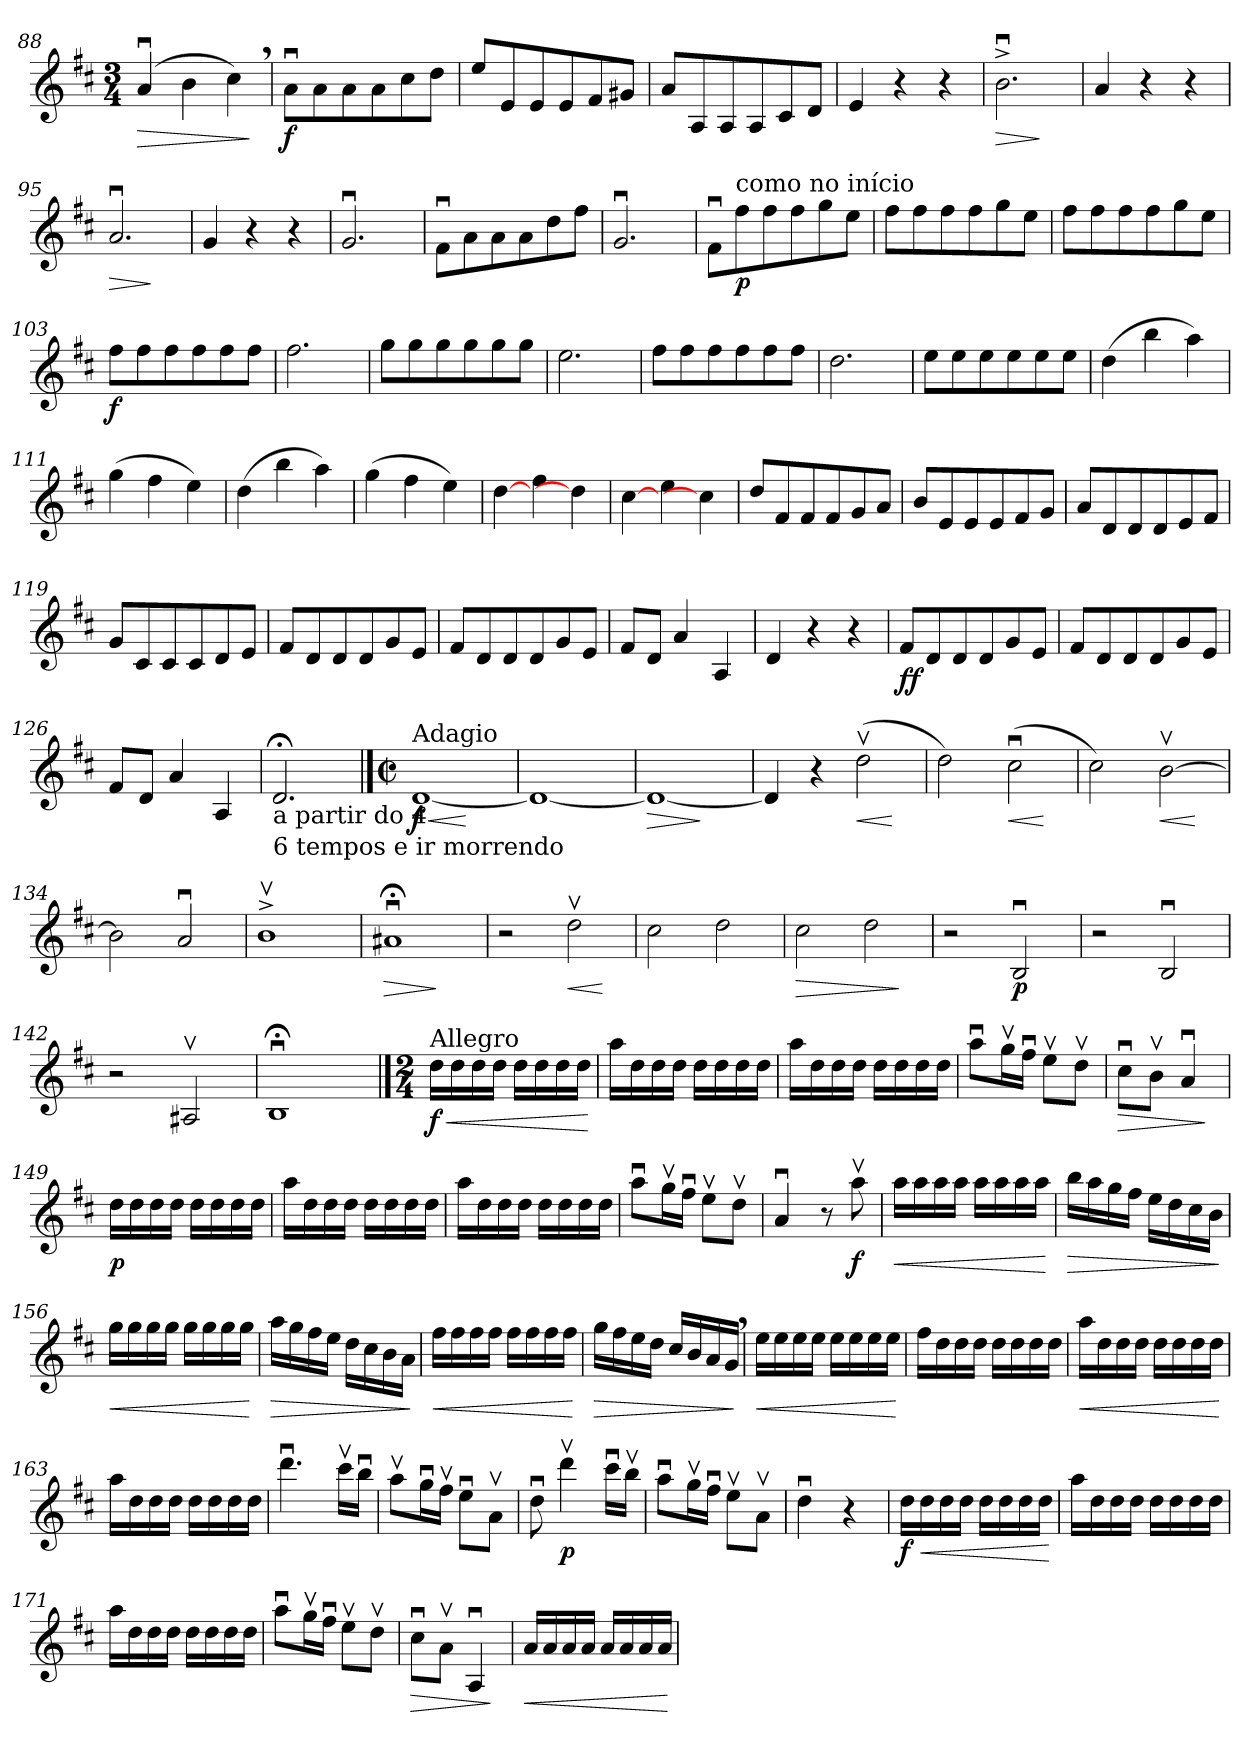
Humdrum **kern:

**kern	**dynam
*part1	*part1
*staff1	*staff1
!!LO:LB:g=z
*clefG2	*
*k[f#c#]	*
*M3/4	*
=88	=88
!	!LO:HP:b
(>4au/	>
4b\	.
4cc#,\)	.
.	]
=89	=89
!	!LO:DY:b
8au\L	f
8a\	.
8a\	.
8a\	.
8cc#\	.
8dd\J	.
=90	=90
8ee/L	.
8e/	.
8e/	.
8e/	.
8f#/	.
8g#X/J	.
=91	=91
8a/L	.
8A/	.
8A/	.
8A/	.
8c#/	.
8d/J	.
=92	=92
4e/	.
4r	.
4r	.
=93	=93
!	!LO:HP:b
2.bu^\	>
.	]
=94	=94
4a/	.
4r	.
4r	.
=95	=95
!	!LO:HP:b
2.au/	>
.	]
!!LO:LB:g=z
=96	=96
4g/	.
4r	.
4r	.
=97	=97
2.gu/	.
=98	=98
8f#u\L	.
8a\	.
8a\	.
8a\	.
8dd\	.
8ff#\J	.
=99	=99
2.gu/	.
=100	=100
8f#u\L	.
!LO:TX:a:t=como no início	!
!	!LO:DY:b
8ff#\	p
8ff#\	.
8ff#\	.
8gg\	.
8ee\J	.
=101	=101
8ff#\L	.
8ff#\	.
8ff#\	.
8ff#\	.
8gg\	.
8ee\J	.
=102	=102
8ff#\L	.
8ff#\	.
8ff#\	.
8ff#\	.
8gg\	.
8ee\J	.
!!LO:LB:g=z
=103	=103
!	!LO:DY:b
8ff#\L	f
8ff#\	.
8ff#\	.
8ff#\	.
8ff#\	.
8ff#\J	.
=104	=104
2.ff#\	.
=105	=105
8gg\L	.
8gg\	.
8gg\	.
8gg\	.
8gg\	.
8gg\J	.
=106	=106
2.ee\	.
=107	=107
8ff#\L	.
8ff#\	.
8ff#\	.
8ff#\	.
8ff#\	.
8ff#\J	.
=108	=108
2.dd\	.
=109	=109
8ee\L	.
8ee\	.
8ee\	.
8ee\	.
8ee\	.
8ee\J	.
!!LO:LB:g=z
=110	=110
(>4dd\	.
4bb\	.
4aa\)	.
=111	=111
(>4gg\	.
4ff#\	.
4ee\)	.
=112	=112
(>4dd\	.
4bb\	.
4aa\)	.
=113	=113
(>4gg\	.
4ff#\	.
4ee\)	.
=114	=114
[4dd\	.
4ff#\	.
4dd\]	.
=115	=115
[4cc#\	.
4ee\	.
4cc#\]	.
!!LO:LB:g=z
=116	=116
8dd/L	.
8f#/	.
8f#/	.
8f#/	.
8g/	.
8a/J	.
=117	=117
8b/L	.
8e/	.
8e/	.
8e/	.
8f#/	.
8g/J	.
=118	=118
8a/L	.
8d/	.
8d/	.
8d/	.
8e/	.
8f#/J	.
=119	=119
8g/L	.
8c#/	.
8c#/	.
8c#/	.
8d/	.
8e/J	.
=120	=120
8f#/L	.
8d/	.
8d/	.
8d/	.
8g/	.
8e/J	.
=121	=121
8f#/L	.
8d/	.
8d/	.
8d/	.
8g/	.
8e/J	.
!!LO:LB:g=z
=122	=122
8f#/L	.
8d/J	.
4a/	.
4A/	.
=123	=123
4d/	.
4r	.
4r	.
=124	=124
!	!LO:DY:b
8f#/L	ff
8d/	.
8d/	.
8d/	.
8g/	.
8e/J	.
=125	=125
8f#/L	.
8d/	.
8d/	.
8d/	.
8g/	.
8e/J	.
=126	=126
8f#/L	.
8d/J	.
4a/	.
4A/	.
=127	=127
!LO:TX:b:t=6 tempos e ir morrendo	!
!LO:TX:b:t=a partir do 4	!
2.d;</	.
!!LO:LB:g=z
==128	==128
*M2/2	*
*met(c|)	*
!LO:TX:a:t=Adagio	!
!	!LO:HP:b
!	!LO:DY:n=1:b
[1d	< f
.	[
=129	=129
1d_	.
=130	=130
!	!LO:HP:b
1d_	>
.	]
=131	=131
4d/]	.
4r	.
!	!LO:HP:b
(>2ddv\	<
.	[
=132	=132
2dd\)	.
!	!LO:HP:b
(>2cc#u\	<
.	[
=133	=133
2cc#\)	.
!	!LO:HP:b
[2bv\	<
.	[
=134	=134
2b\]	.
2au/	.
!!LO:LB:g=z
=135	=135
1bv^	.
=136	=136
!	!LO:HP:b
1a#X;<u	>
.	]
=137	=137
2r	.
!	!LO:HP:b
2ddv\	<
.	[
=138	=138
2cc#\	.
2dd\	.
=139	=139
!	!LO:HP:b
2cc#\	>
2dd\	.
.	]
=140	=140
2r	.
!	!LO:DY:b
2Bu/	p
=141	=141
2r	.
2Bu/	.
=142	=142
2r	.
2A#Xv/	.
=143	=143
1B;<u	.
!!LO:PB:g=z
==144	==144
*M2/4	*
!LO:TX:a:t=Allegro	!
!	!LO:HP:b
!	!LO:DY:n=1:b
16dd\LL	< f
16dd\	.
16dd\	.
16dd\JJ	.
16dd\LL	.
16dd\	.
16dd\	.
16dd\JJ	.
.	[
=145	=145
16aa\LL	.
16dd\	.
16dd\	.
16dd\JJ	.
16dd\LL	.
16dd\	.
16dd\	.
16dd\JJ	.
=146	=146
16aa\LL	.
16dd\	.
16dd\	.
16dd\JJ	.
16dd\LL	.
16dd\	.
16dd\	.
16dd\JJ	.
=147	=147
8aau\L	.
16ggv\L	.
16ff#u\JJ	.
8eev\L	.
8ddv\J	.
=148	=148
!	!LO:HP:b
8cc#u\L	>
8bv\J	.
4au/	.
.	]
=149	=149
!	!LO:DY:b
16dd\LL	p
16dd\	.
16dd\	.
16dd\JJ	.
16dd\LL	.
16dd\	.
16dd\	.
16dd\JJ	.
!!LO:LB:g=z
=150	=150
16aa\LL	.
16dd\	.
16dd\	.
16dd\JJ	.
16dd\LL	.
16dd\	.
16dd\	.
16dd\JJ	.
=151	=151
16aa\LL	.
16dd\	.
16dd\	.
16dd\JJ	.
16dd\LL	.
16dd\	.
16dd\	.
16dd\JJ	.
=152	=152
8aau\L	.
16ggv\L	.
16ff#u\JJ	.
8eev\L	.
8ddv\J	.
=153	=153
4au/	.
8r	.
!	!LO:DY:b
8aav\	f
=154	=154
!	!LO:HP:b
16aa\LL	<
16aa\	.
16aa\	.
16aa\JJ	.
16aa\LL	.
16aa\	.
16aa\	.
16aa\JJ	.
.	[
=155	=155
!	!LO:HP:b
16bb\LL	>
16aa\	.
16gg\	.
16ff#\JJ	.
16ee\LL	.
16dd\	.
16cc#\	.
16b\JJ	.
.	]
!!LO:LB:g=z
=156	=156
!	!LO:HP:b
16gg\LL	<
16gg\	.
16gg\	.
16gg\JJ	.
16gg\LL	.
16gg\	.
16gg\	.
16gg\JJ	.
.	[
=157	=157
!	!LO:HP:b
16aa\LL	>
16gg\	.
16ff#\	.
16ee\JJ	.
16dd\LL	.
16cc#\	.
16b\	.
16a\JJ	.
.	]
=158	=158
!	!LO:HP:b
16ff#\LL	<
16ff#\	.
16ff#\	.
16ff#\JJ	.
16ff#\LL	.
16ff#\	.
16ff#\	.
16ff#\JJ	.
.	[
=159	=159
!	!LO:HP:b
16gg\LL	>
16ff#\	.
16ee\	.
16dd\JJ	.
16cc#/LL	.
16b/	.
16a/	.
16g,/JJ	.
.	]
=160	=160
!	!LO:HP:b
16ee\LL	<
16ee\	.
16ee\	.
16ee\JJ	.
16ee\LL	.
16ee\	.
16ee\	.
16ee\JJ	.
.	[
=161	=161
16ff#\LL	.
16dd\	.
16dd\	.
16dd\JJ	.
16dd\LL	.
16dd\	.
16dd\	.
16dd\JJ	.
!!LO:LB:g=z
=162	=162
!	!LO:HP:b
16aa\LL	<
16dd\	.
16dd\	.
16dd\JJ	.
16dd\LL	.
16dd\	.
16dd\	.
16dd\JJ	.
.	[
=163	=163
16aa\LL	.
16dd\	.
16dd\	.
16dd\JJ	.
16dd\LL	.
16dd\	.
16dd\	.
16dd\JJ	.
=164	=164
4.dddu\	.
16ccc#v\LL	.
16bbu\JJ	.
=165	=165
8aav\L	.
16ggu\L	.
16ff#v\JJ	.
8eeu\L	.
8av\J	.
=166	=166
8ddu\	.
!	!LO:DY:b
4dddv\	p
16ccc#u\LL	.
16bbv\JJ	.
=167	=167
8aau\L	.
16ggv\L	.
16ff#u\JJ	.
8eev\L	.
8av\J	.
=168	=168
4ddu\	.
4r	.
!!LO:LB:g=z
=169	=169
!	!LO:DY:b
16dd\LL	f
!	!LO:HP:b
16dd\	<
16dd\	.
16dd\JJ	.
16dd\LL	.
16dd\	.
16dd\	.
16dd\JJ	.
.	[
=170	=170
16aa\LL	.
16dd\	.
16dd\	.
16dd\JJ	.
16dd\LL	.
16dd\	.
16dd\	.
16dd\JJ	.
=171	=171
16aa\LL	.
16dd\	.
16dd\	.
16dd\JJ	.
16dd\LL	.
16dd\	.
16dd\	.
16dd\JJ	.
=172	=172
8aau\L	.
16ggv\L	.
16ff#u\JJ	.
8eev\L	.
8ddv\J	.
=173	=173
!	!LO:HP:b
8cc#u\L	>
8av\J	.
4Au/	.
.	]
=174	=174
!	!LO:HP:b
16a/LL	<
16a/	.
16a/	.
16a/JJ	.
16a/LL	.
16a/	.
16a/	.
16a/JJ	.
.	[
=	=
*-	*-
